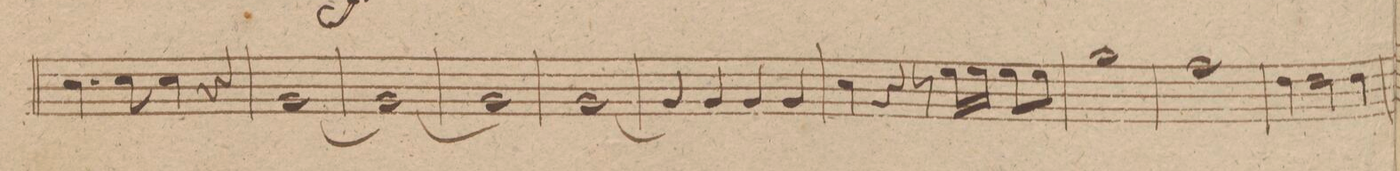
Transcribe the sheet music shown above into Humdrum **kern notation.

**kern	**dynam
*I"Fagotto 2do	*
*clefF4	*
*k[f#c#g#d#]	*
*met(c)	*
*M4/4	*
4.E\	.
8E\	.
4E\	.
4r	.
=166	=166
[1BB/	.
=167	=167
1BB/_	.
=168	=168
1BB/]	.
=169	=169
[1BB/	.
=170	=170
4BB/]	.
4BB/	.
4BB/	.
4BB/	.
=171	=171
4E\	.
4r	.
8r	.
16G#\LL	.
16G#\JJ	.
8G#\L	.
8G#\J	.
=172	=172
1B\	.
=173	=173
1A\	.
=174	=174
4F#\	.
2F#\	.
4F#\	.
=175	=175
*-	*-
